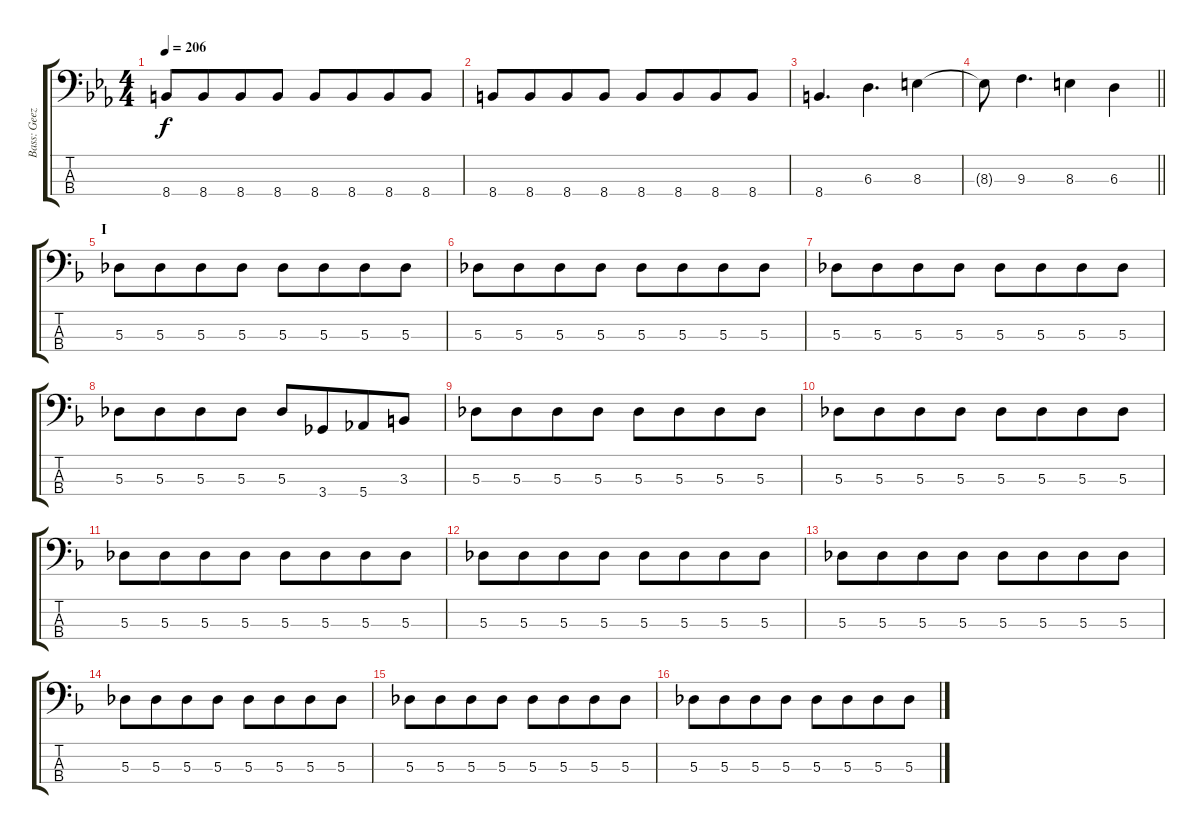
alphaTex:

\track ("Bass: Geezer" "Bass: Geez") {instrument electricbassfinger}
\staff {score tabs}
\tuning (Gb2 Db2 Ab1 Eb1) {hide}
\ts (4 4)
\tempo 206
\clef f4
\ks eb
8.4.8{dy f} 8.4.8{beam merge} 8.4.8 8.4.8 8.4.8 8.4.8{beam merge} 8.4.8 8.4.8 |
8.4.8 8.4.8{beam merge} 8.4.8 8.4.8 8.4.8 8.4.8{beam merge} 8.4.8 8.4.8 |
8.4.4{d} 6.3.4{d beam merge} 8.3.4 |
\barLineRight lightlight
8.3{t}.8 9.3.4{d} 8.3.4 6.3.4 |
\section ("" "I")
\ks f
5.3.8 5.3.8{beam merge} 5.3.8 5.3.8 5.3.8 5.3.8{beam merge} 5.3.8 5.3.8 |
5.3.8 5.3.8{beam merge} 5.3.8 5.3.8 5.3.8 5.3.8{beam merge} 5.3.8 5.3.8 |
5.3.8 5.3.8{beam merge} 5.3.8 5.3.8 5.3.8 5.3.8{beam merge} 5.3.8 5.3.8 |
5.3.8 5.3.8{beam merge} 5.3.8 5.3.8 5.3.8 3.4.8{beam merge} 5.4.8 3.3.8 |
5.3.8 5.3.8{beam merge} 5.3.8 5.3.8 5.3.8 5.3.8{beam merge} 5.3.8 5.3.8 |
5.3.8 5.3.8{beam merge} 5.3.8 5.3.8 5.3.8 5.3.8{beam merge} 5.3.8 5.3.8 |
5.3.8 5.3.8{beam merge} 5.3.8 5.3.8 5.3.8 5.3.8{beam merge} 5.3.8 5.3.8 |
5.3.8 5.3.8{beam merge} 5.3.8 5.3.8 5.3.8 5.3.8{beam merge} 5.3.8 5.3.8 |
5.3.8 5.3.8{beam merge} 5.3.8 5.3.8 5.3.8 5.3.8{beam merge} 5.3.8 5.3.8 |
5.3.8 5.3.8{beam merge} 5.3.8 5.3.8 5.3.8 5.3.8{beam merge} 5.3.8 5.3.8 |
5.3.8 5.3.8{beam merge} 5.3.8 5.3.8 5.3.8 5.3.8{beam merge} 5.3.8 5.3.8 |
5.3.8 5.3.8{beam merge} 5.3.8 5.3.8 5.3.8 5.3.8{beam merge} 5.3.8 5.3.8
